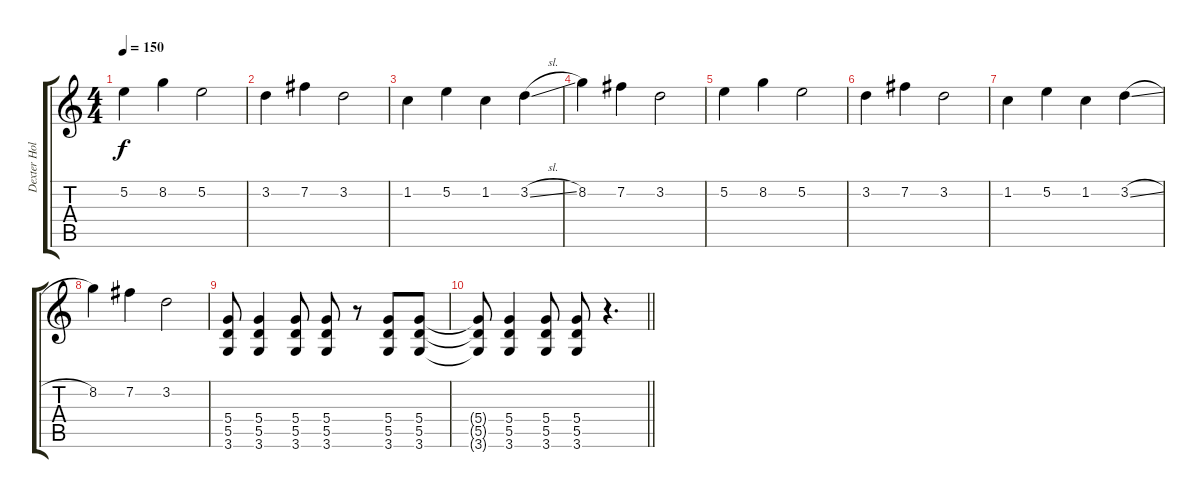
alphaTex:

\track ("Dexter Holland - Guitar" "Dexter Hol") {instrument overdrivenguitar}
\staff {score tabs}
\tuning (E4 B3 G3 D3 A2 E2) {hide}
\ts (4 4)
\tempo 150
\clef g2
\ks c
5.2.4{dy f} 8.2.4 5.2.2 |
3.2.4 7.2.4 3.2.2 |
1.2.4 5.2.4 1.2.4 3.2{sl}.4 |
8.2.4 7.2.4 3.2.2 |
5.2.4 8.2.4 5.2.2 |
3.2.4 7.2.4 3.2.2 |
1.2.4 5.2.4 1.2.4 3.2{sl}.4 |
8.2.4 7.2.4 3.2.2 |
(5.4 5.5 3.6).8 (5.4 5.5 3.6).4 (5.4 5.5 3.6).8 (5.4 5.5 3.6).8 r.8 (5.4 5.5 3.6).8 (5.4 5.5 3.6).8 |
\barLineRight lightlight
(5.4{t} 5.5{t} 3.6{t}).8 (5.4 5.5 3.6).4 (5.4 5.5 3.6).8 (5.4 5.5 3.6).8 r.4{d}
